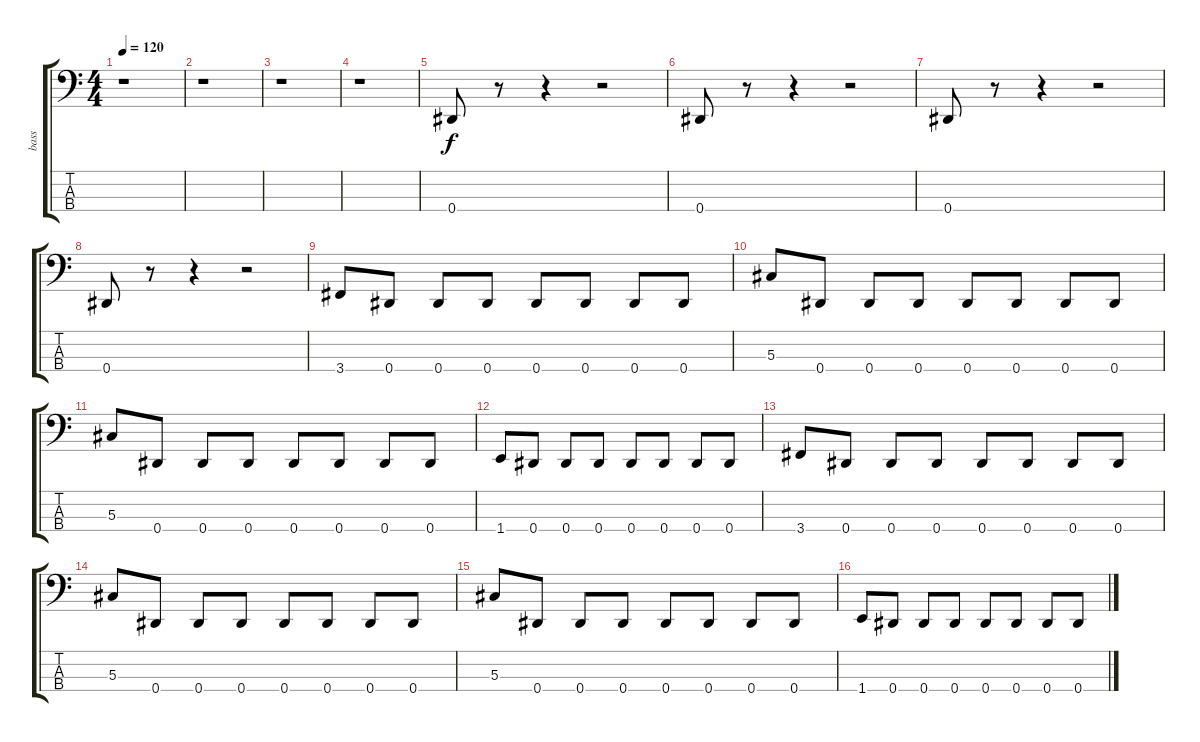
\track ("bass" "bass") {instrument electricbasspick}
\staff {score tabs}
\tuning (Gb2 Db2 Ab1 Eb1) {hide}
\ts (4 4)
\tempo 120
\clef f4
\ks c
r.1{dy f instrument electricbasspick} |
r.1 |
r.1 |
r.1 |
0.4.8 r.8 r.4 r.2 |
0.4.8 r.8 r.4 r.2 |
0.4.8 r.8 r.4 r.2 |
0.4.8 r.8 r.4 r.2 |
3.4.8 0.4.8 0.4.8 0.4.8 0.4.8 0.4.8 0.4.8 0.4.8 |
5.3.8 0.4.8 0.4.8 0.4.8 0.4.8 0.4.8 0.4.8 0.4.8 |
5.3.8 0.4.8 0.4.8 0.4.8 0.4.8 0.4.8 0.4.8 0.4.8 |
1.4.8 0.4.8 0.4.8 0.4.8 0.4.8 0.4.8 0.4.8 0.4.8 |
3.4.8 0.4.8 0.4.8 0.4.8 0.4.8 0.4.8 0.4.8 0.4.8 |
5.3.8 0.4.8 0.4.8 0.4.8 0.4.8 0.4.8 0.4.8 0.4.8 |
5.3.8 0.4.8 0.4.8 0.4.8 0.4.8 0.4.8 0.4.8 0.4.8 |
1.4.8 0.4.8 0.4.8 0.4.8 0.4.8 0.4.8 0.4.8 0.4.8
